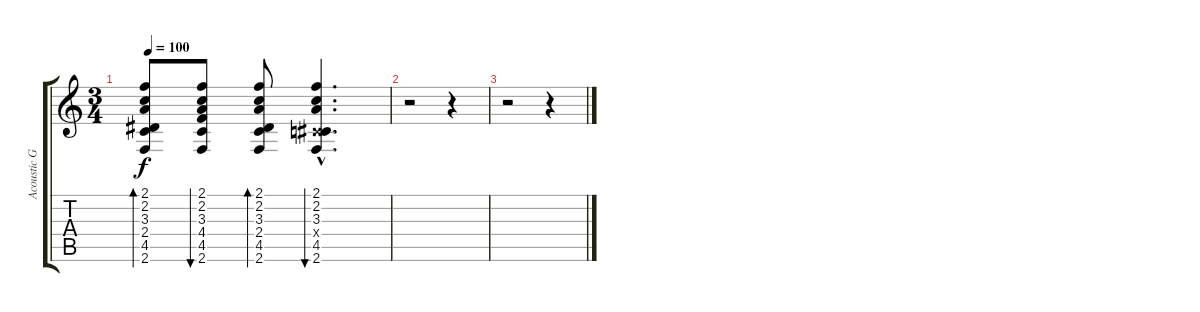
\track ("Acoustic Guitar II" "Acoustic G") {instrument acousticguitarnylon}
\staff {score tabs}
\tuning (Eb4 Bb3 Gb3 Db3 Ab2 Eb2) {hide}
\ts (3 4)
\tempo 100
\clef g2
\ks c
(2.1 2.2 3.3 2.4 4.5 2.6).8{bd 60 dy f} (2.1 2.2 3.3 4.4 4.5 2.6).8{bu 60} (2.1 2.2 3.3 2.4 4.5 2.6).8{bd 60} (2.1{hac} 2.2{hac} 3.3{hac} 0.4{hac x} 4.5{hac} 2.6{hac}).4{d bu 60} |
r.2 r.4 |
r.2 r.4
